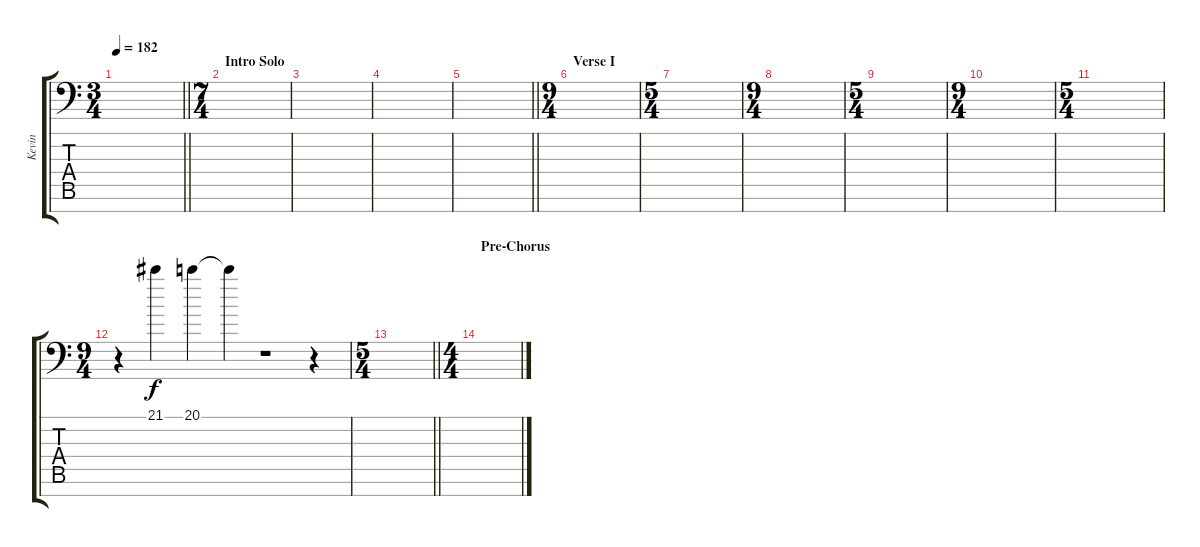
\track ("Kevin" "Kevin") {instrument electricgrandpiano}
\staff {score tabs}
\tuning (E4 B3 G3 D3 A2 E2 B0) {hide}
\ts (3 4)
\tempo 182
\clef f4
\barLineRight lightlight
\ks c
|
\ts (7 4)
\section ("" "Intro Solo")
|
|
|
\barLineRight lightlight
|
\ts (9 4)
\section ("" "Verse I")
|
\ts (5 4)
|
\ts (9 4)
|
\ts (5 4)
|
\ts (9 4)
|
\ts (5 4)
|
\ts (9 4)
r.4 21.1.4 20.1.4 20.1{t}.4 r.1 r.4 |
\ts (5 4)
\barLineRight lightlight
|
\ts (4 4)
\section ("" "Pre-Chorus")
